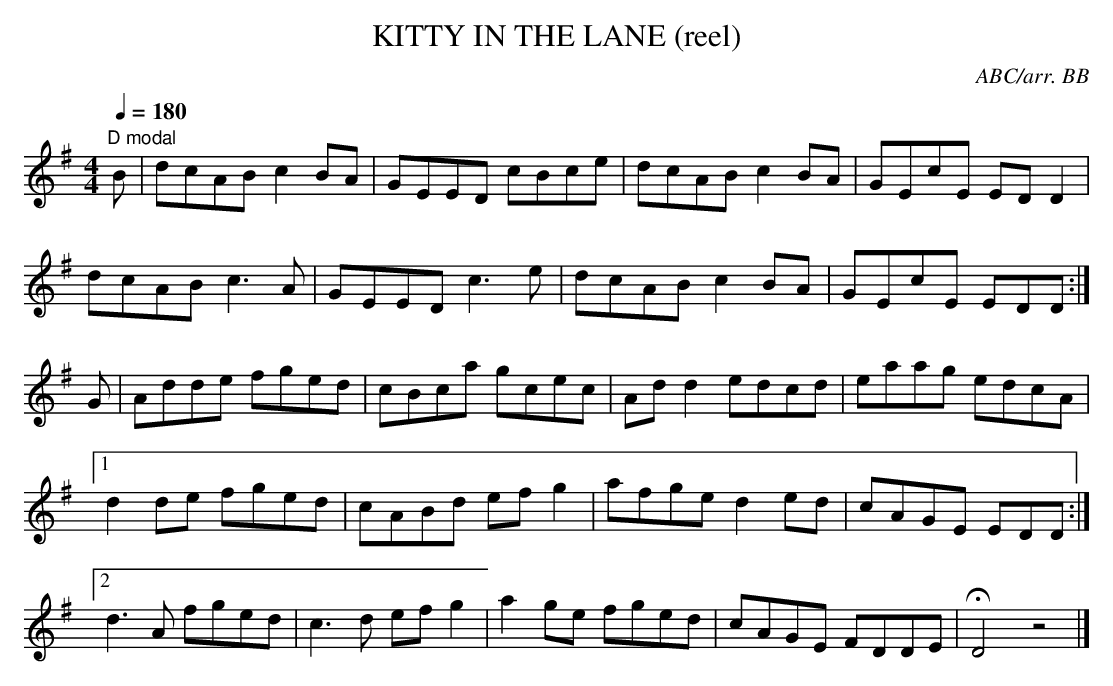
X:1
T:KITTY IN THE LANE (reel)
C:ABC/arr. BB
Q:1/4=180
M:4/4
K:G
"D modal"
B|dcAB c2BA|GEED cBce|dcAB c2BA|GEcE  EDD2|
dcAB c3A|GEED c3e|dcAB c2BA|GEcE EDD:|
G|Adde fged|cBca gcec|Add2 edcd|eaag edcA|
[1 d2de fged|cABd ef g2|afge d2 ed|cAGE EDD:|
[2 d3A fged|c3d ef g2|a2ge fged|cAGE FDDE|HD4z4|]
